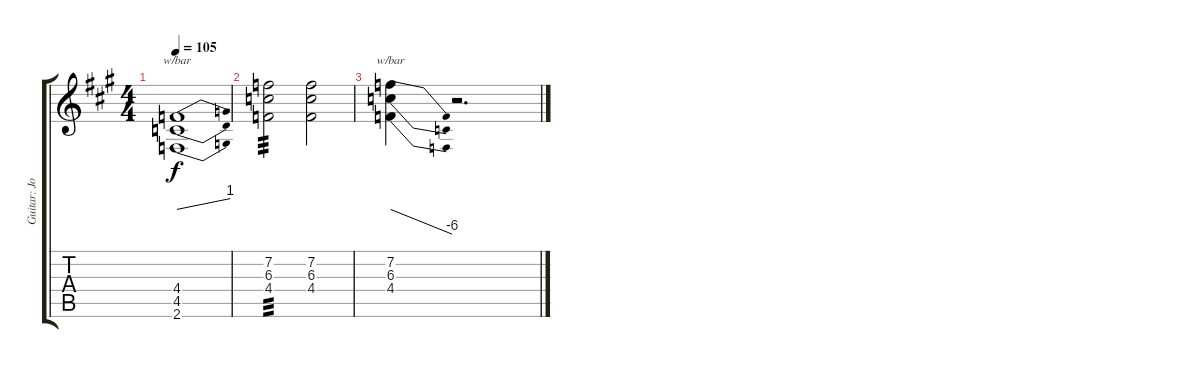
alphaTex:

\track ("Guitar: John" "Guitar: Jo") {instrument overdrivenguitar}
\staff {score tabs}
\tuning (Eb4 Bb3 Gb3 Db3 Ab2 Eb2) {hide}
\ts (4 4)
\tempo 105
\clef g2
\ks a
(4.4 4.5 2.6).1{tbe (dive default 0 0 60 4) dy f} |
(7.2 6.3 4.4).2{tp 3} (7.2 6.3 4.4).2 |
(7.2 6.3 4.4).4{tbe (dive default 0 0 60 -24)} r.2{d}
